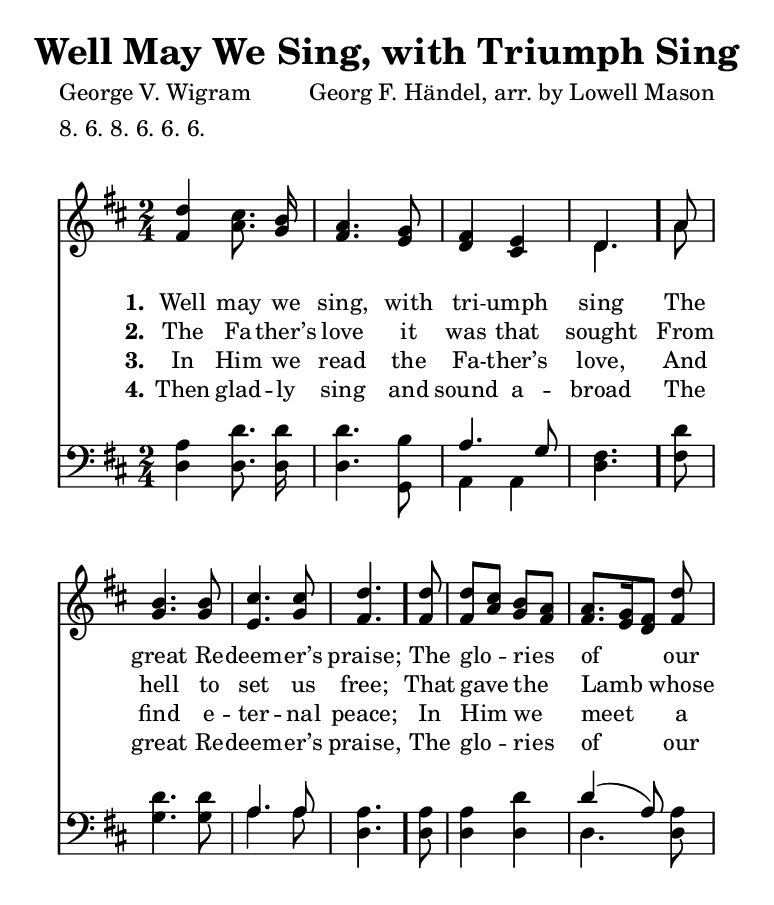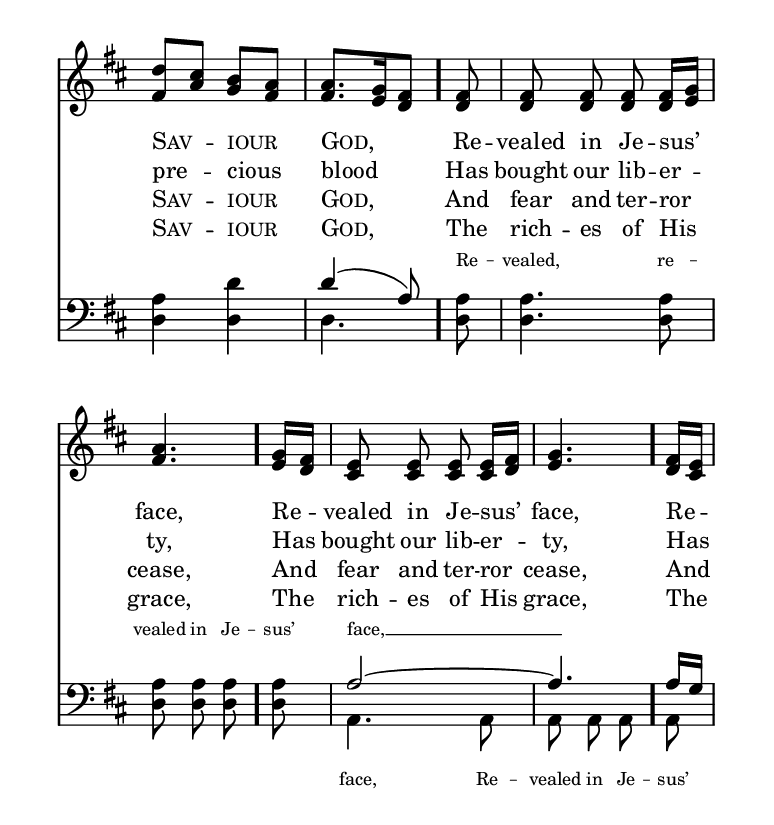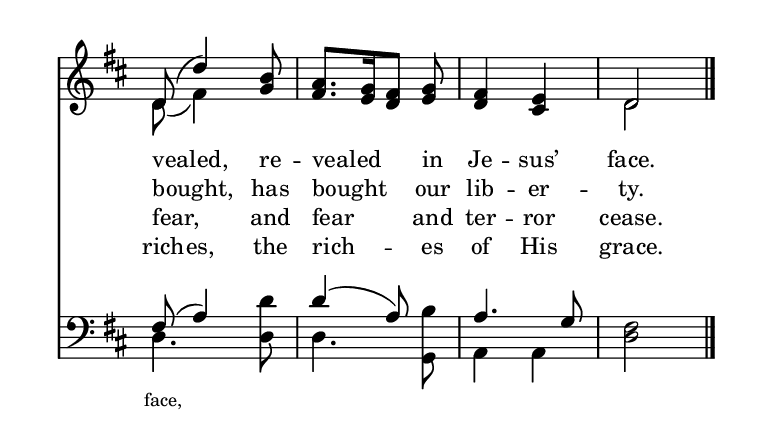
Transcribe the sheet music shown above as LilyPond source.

\include "common/global.ily"
\paper {
  \include "common/paper.ily"
  ragged-bottom = ##t
  system-system-spacing.padding = 5

}

\header{
  %gospel
  hymnnumber = "285"
  title = "Well May We Sing, with Triumph Sing"
  tunename = "Antioch"
  meter = "8. 6. 8. 6. 6. 6." % original has C. M.
  poet = "George V. Wigram" % see https://hymnary.org/text/well_may_we_sing_with_triumph_sing
  composer = "Georg F. Händel, arr. by Lowell Mason" % see https://hymnary.org/tune/antioch_handel
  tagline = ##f
}

global = {
  \include "common/overrides.ily"
  \override Staff.TimeSignature.style = #'numbered
  \time 2/4
  \override Score.MetronomeMark.transparent = ##t % hide all fermata changes too
  \tempo 4=80
  \key d \major
  \autoBeamOff
}

notesSoprano = {
\global
\relative c'' {

  d4 cis8. b16 | a4. g8 | fis4 e | d4.
  a'8 | b4. b8 | cis4. cis8 | d4. \eogbreak
  d8 | d8[ cis] b[ a] | a8.[ g16 fis8] d'8 | d8[ cis] b[ a] | a8.[ g16 fis8]
  fis8 | fis fis fis fis16[ g] | a4.
  g16[ fis] | e8 e e e16[ fis] | g4.
  fis16[ e] | d8( d'4) b8 | a8.[ g16 fis8] g8 | fis4 e | d2 |

  \bar "|."

}
}

notesAlto = {
\global
\relative e' {

  fis4 a8. g16 | fis4. e8 | d4 cis | d4.
  a'8 | g4. g8 | e4. g8 | fis4.
  fis8 | fis8[ a] g[ fis] | fis8.[ e16 d8] fis8 | fis8[ a] g[ fis] | fis8.[ e16 d8]
  d8 | d d d d16[ e] | fis4.
  e16[ d] | cis8 cis cis cis16[ d] | e4.
  d16[ cis] | d8( fis4) g8 | fis8.[ e16 d8] e | d4 cis | d2 |

}
}

notesTenor = {
\global
\relative a {

  a4 d8. d16 | d4. b8 | a4. g8 | fis4.
  d'8 | d4. d8 | a4. a8 | a4.
  a8 | a4 d | d4( a8) a8 | a4 d | d4( a8)
  a8 | a4. a8 | a a a a | a2 ~ | a4.
  a16[ g] | fis8( a4) d8 | d4( a8) b | a4. g8 | fis2 |

}
}

notesBass = {
\global
\relative f {

  d4 d8. d16 | d4. g,8 | a4 a | d4.
  fis8 | g4. g8 | a4. a8 | d,4.
  d8 | d4 d | d4. d8 | d4 d | d4.
  d8 | d4. d8 | d d d d |
  a4. a8 | a a a a | d4. d8 | d4. g,8 | a4 a | d2

}
}

wordsA = \lyricmode {
\set stanza = "1."

Well may we sing, with tri -- umph sing \bar "."
The great Re -- deem -- er’s praise; \bar "."
The glo -- ries of our \markup\caps Sav -- \markup\caps iour \markup\caps God, \bar "."
Re -- vealed in Je -- sus’ face, \bar "."
Re -- vealed in Je -- sus’ face, \bar "."
Re -- vealed, re -- vealed in Je -- sus’ face. \bar "."

}

wordsB = \lyricmode {
\set stanza = "2."

The Fa -- ther’s love it was that sought
From hell to set us free;
That gave the Lamb whose pre -- cious blood
Has bought our lib -- er -- ty,
Has bought our lib -- er -- ty,
Has bought, has bought our lib -- er -- ty.

}

wordsC = \lyricmode {
\set stanza = "3."

In Him we read the Fa -- ther’s love,
And find e -- ter -- nal peace;
In Him we meet a \markup\caps Sav -- \markup\caps iour \markup\caps God,
And fear and ter -- ror cease,
And fear and ter -- ror cease,
And fear, and fear and ter -- ror cease.

}

wordsD = \lyricmode {
\set stanza = "4."

Then glad -- ly sing and sound a -- broad
The great Re -- deem -- er’s praise,
The glo -- ries of our \markup\caps Sav -- \markup\caps iour \markup\caps God,
The rich -- es of His grace,
The rich -- es of His grace,
The { \mon } rich -- es, { \moff } the rich -- es of His grace.

}

underWordsTenor = \lyricmode {
\override LyricText.font-size = #-2
\override LyricHyphen.thickness = #0.7

\repeat unfold 22 \skip 4
Re -- vealed, re -- vealed in Je -- sus’ face, __

}

underWordsBass = \lyricmode {
\override LyricText.font-size = #-2
\override LyricHyphen.thickness = #0.7

\repeat unfold 29 \skip 4
face, Re -- vealed in Je -- sus’ face,

}

\score {
  \context ChoirStaff <<
    \context Staff = upper <<
      \set Staff.autoBeaming = ##f
      \set ChoirStaff.systemStartDelimiter = #'SystemStartBar
      \set ChoirStaff.printPartCombineTexts = ##f
      \partcombine #'(2 . 11) \notesSoprano \notesAlto
      \context NullVoice = sopranos { \voiceOne << \notesSoprano >> }
      \context Lyrics = one   \lyricsto sopranos \wordsA
      \context Lyrics = two   \lyricsto sopranos \wordsB
      \context Lyrics = three \lyricsto sopranos \wordsC
      \context Lyrics = four  \lyricsto sopranos \wordsD
    >>
    \context Staff = men <<
      \set Staff.autoBeaming = ##f
      \clef bass
      \set ChoirStaff.printPartCombineTexts = ##f
      \partcombine #'(2 . 11) \notesTenor \notesBass
      \context NullVoice = tenors { \voiceOne << \notesTenor >> }
      \context NullVoice = basses { \voiceTwo << \notesBass >> }
      \context Lyrics = five \with { alignAboveContext = men } \lyricsto tenors \underWordsTenor
      \context Lyrics = six  \with { alignBelowContext = men } \lyricsto basses \underWordsBass
    >>
  >>
  \layout {
    \include "common/layout.ily"
  }
  #(cond ((ly:get-option 'eog-midi-permitted) #{ \midi{
    \include "common/midi.ily"
  } #}))
}

\version "2.19.49"  % necessary for upgrading to future LilyPond versions.

% vi:set et ts=2 sw=2 ai nocindent syntax=lilypond:
